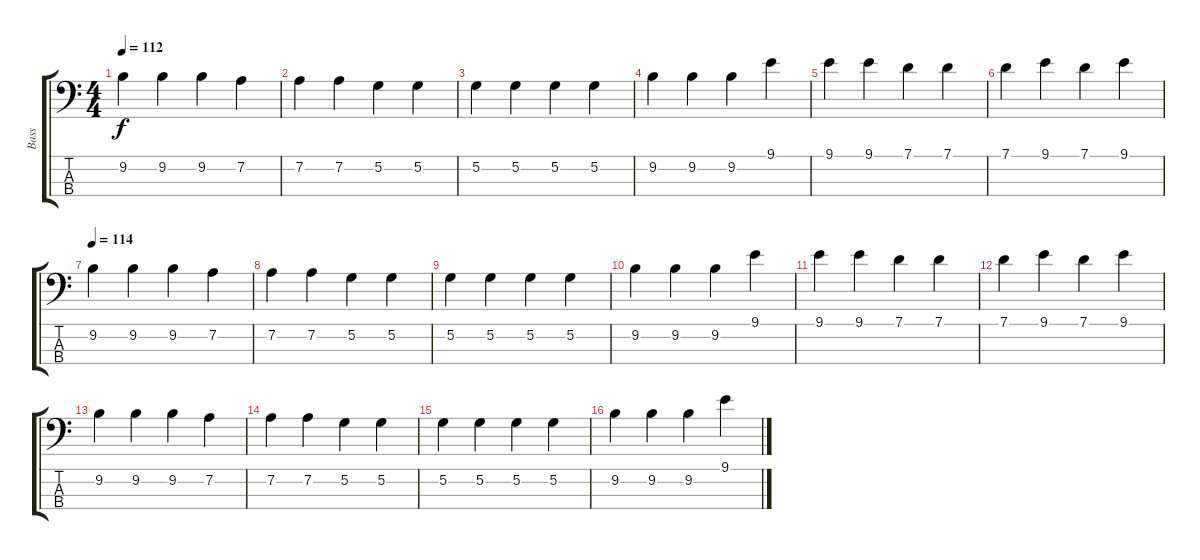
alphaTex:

\track ("Bass" "Bass") {instrument electricbassfinger}
\staff {score tabs}
\tuning (G2 D2 A1 E1) {hide}
\ts (4 4)
\tempo 112
\clef f4
\ks c
9.2.4{dy f} 9.2.4 9.2.4 7.2.4 |
7.2.4 7.2.4 5.2.4 5.2.4 |
5.2.4 5.2.4 5.2.4 5.2.4 |
9.2.4 9.2.4 9.2.4 9.1.4 |
9.1.4 9.1.4 7.1.4 7.1.4 |
7.1.4 9.1.4 7.1.4 9.1.4 |
\tempo 114
9.2.4 9.2.4 9.2.4 7.2.4 |
7.2.4 7.2.4 5.2.4 5.2.4 |
5.2.4 5.2.4 5.2.4 5.2.4 |
9.2.4 9.2.4 9.2.4 9.1.4 |
9.1.4 9.1.4 7.1.4 7.1.4 |
7.1.4 9.1.4 7.1.4 9.1.4 |
9.2.4 9.2.4 9.2.4 7.2.4 |
7.2.4 7.2.4 5.2.4 5.2.4 |
5.2.4 5.2.4 5.2.4 5.2.4 |
9.2.4 9.2.4 9.2.4 9.1.4
